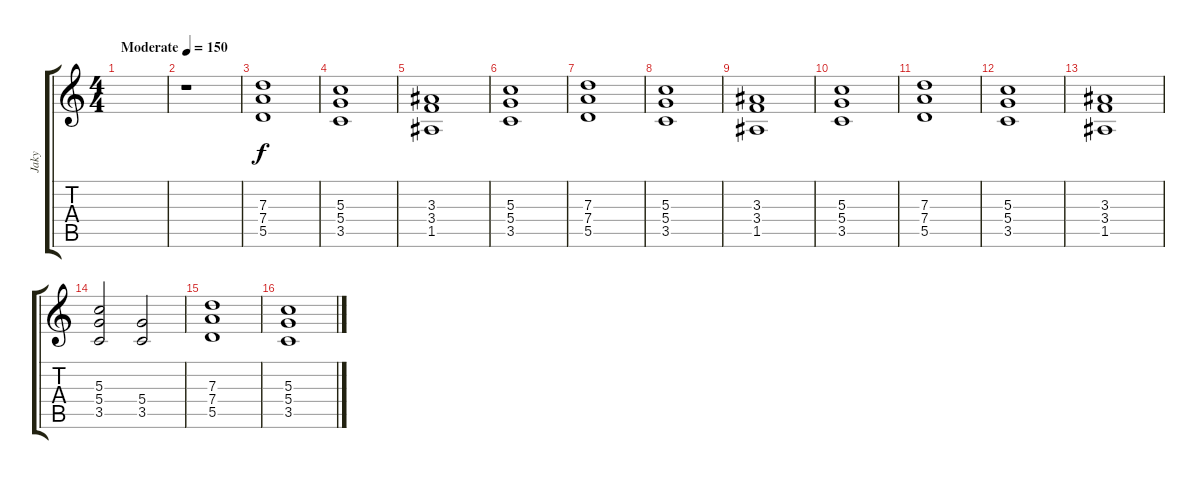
\track ("Jaky" "Jaky") {instrument distortionguitar}
\staff {score tabs}
\tuning (E4 B3 G3 D3 A2 E2) {hide}
\ts (4 4)
\tempo (150 "Moderate")
\clef g2
\ks c
|
r.1 |
(7.3 7.4 5.5).1 |
(5.3 5.4 3.5).1 |
(3.3 3.4 1.5).1 |
(5.3 5.4 3.5).1 |
(7.3 7.4 5.5).1 |
(5.3 5.4 3.5).1 |
(3.3 3.4 1.5).1 |
(5.3 5.4 3.5).1 |
(7.3 7.4 5.5).1 |
(5.3 5.4 3.5).1 |
(3.3 3.4 1.5).1 |
(5.3 5.4 3.5).2 (5.4 3.5).2 |
(7.3 7.4 5.5).1 |
(5.3 5.4 3.5).1
